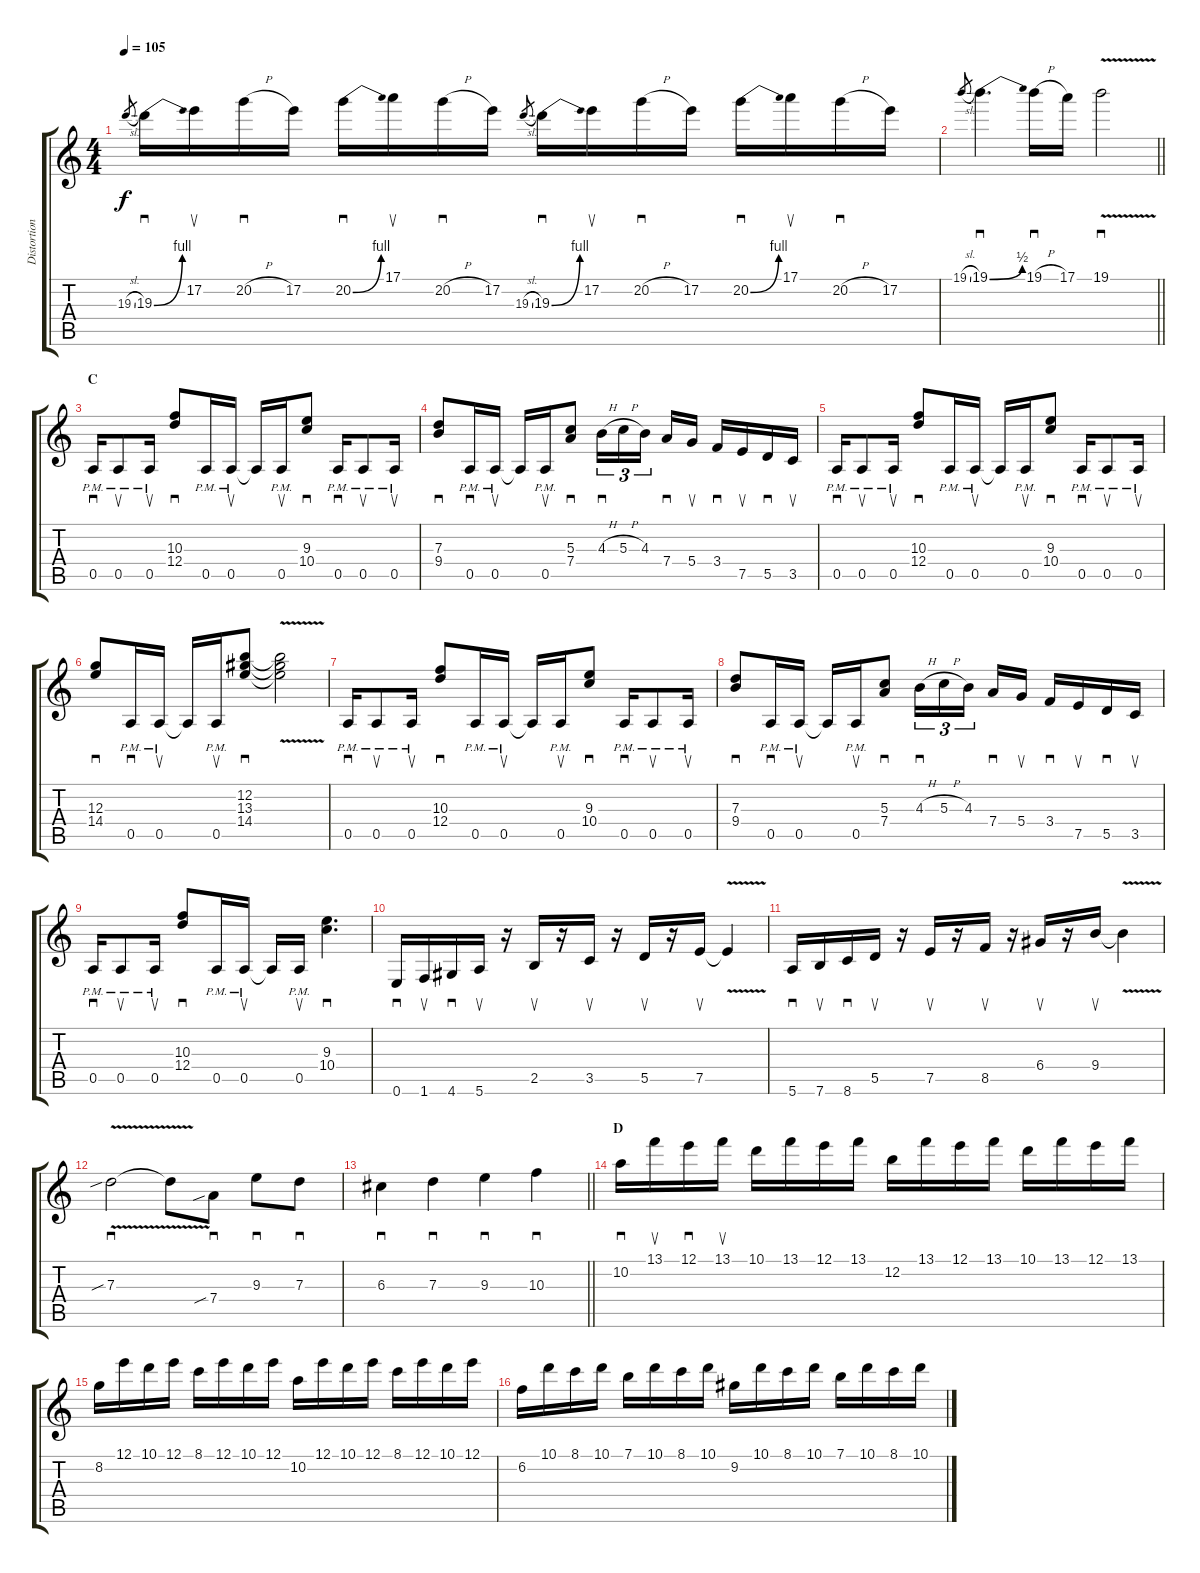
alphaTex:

\track ("Distortion Guitar" "Distortion") {instrument overdrivenguitar}
\staff {score tabs}
\tuning (E4 B3 G3 D3 A2 E2) {hide}
\ts (4 4)
\tempo 105
\clef g2
\ks c
19.3{sl}.8{gr dy f} 19.3{be (bend 0 0 60 4)}.16{sd} 17.2.16{su} 20.2{h}.16{sd} 17.2.16 20.2{be (bend 0 0 60 4)}.16{sd} 17.1.16{su} 20.2{h}.16{sd} 17.2.16 19.3{sl}.8{gr} 19.3{be (bend 0 0 60 4)}.16{sd} 17.2.16{su} 20.2{h}.16{sd} 17.2.16 20.2{be (bend 0 0 60 4)}.16{sd} 17.1.16{su} 20.2{h}.16{sd} 17.2.16 |
\barLineRight lightlight
19.1{sl}.8{gr} 19.1{be (bend 0 0 60 2)}.4{d sd} 19.1{h}.16{sd} 17.1.16 19.1{v}.2{sd} |
\section ("" "C")
0.5{pm}.16{sd} 0.5{pm}.8{su} 0.5{pm}.16{su} (10.3 12.4).8{sd} 0.5{pm}.16 0.5{pm}.16{su} 0.5{t}.16 0.5{pm}.16{su} (9.3 10.4).8{sd} 0.5{pm}.16{sd} 0.5{pm}.8{su} 0.5{pm}.16{su} |
(7.3 9.4).8{sd} 0.5{pm}.16{sd} 0.5{pm}.16{su} 0.5{t}.16 0.5{pm}.16{su} (5.3 7.4).8{sd} 4.3{h}.16{sd tu (3 2)} 5.3{h}.16{tu (3 2)} 4.3.16{tu (3 2) beam splitsecondary} 7.4.16{sd} 5.4.16{su} 3.4.16{sd} 7.5.16{su} 5.5.16{sd} 3.5.16{su} |
0.5{pm}.16{sd} 0.5{pm}.8{su} 0.5{pm}.16{su} (10.3 12.4).8{sd} 0.5{pm}.16 0.5{pm}.16{su} 0.5{t}.16 0.5{pm}.16{su} (9.3 10.4).8{sd} 0.5{pm}.16{sd} 0.5{pm}.8{su} 0.5{pm}.16{su} |
(12.3 14.4).8{sd} 0.5{pm}.16{sd} 0.5{pm}.16{su} 0.5{t}.16 0.5{pm}.16{su} (12.2 13.3 14.4).8{sd} (12.2{v t} 13.3{v t} 14.4{v t}).2 |
0.5{pm}.16{sd} 0.5{pm}.8{su} 0.5{pm}.16{su} (10.3 12.4).8{sd} 0.5{pm}.16 0.5{pm}.16{su} 0.5{t}.16 0.5{pm}.16{su} (9.3 10.4).8{sd} 0.5{pm}.16{sd} 0.5{pm}.8{su} 0.5{pm}.16{su} |
(7.3 9.4).8{sd} 0.5{pm}.16{sd} 0.5{pm}.16{su} 0.5{t}.16 0.5{pm}.16{su} (5.3 7.4).8{sd} 4.3{h}.16{sd tu (3 2)} 5.3{h}.16{tu (3 2)} 4.3.16{tu (3 2) beam splitsecondary} 7.4.16{sd} 5.4.16{su} 3.4.16{sd} 7.5.16{su} 5.5.16{sd} 3.5.16{su} |
0.5{pm}.16{sd} 0.5{pm}.8{su} 0.5{pm}.16{su} (10.3 12.4).8{sd} 0.5{pm}.16 0.5{pm}.16{su} 0.5{t}.16 0.5{pm}.16{su} (9.3 10.4).4{d sd} |
0.6.16{sd} 1.6.16{su} 4.6.16{sd} 5.6.16{su} r.16 2.5.16{su} r.16 3.5.16{su} r.16 5.5.16{su} r.16 7.5.16{su} 7.5{v t}.4 |
5.6.16{sd} 7.6.16{su} 8.6.16{sd} 5.5.16{su} r.16 7.5.16{su} r.16 8.5.16{su} r.16 6.4.16{su} r.16 9.4.16{su} 9.4{v t}.4 |
7.3{v sib}.2{sd} 7.3{t}.8 7.4{sib}.8{sd} 9.3.8{sd} 7.3.8{sd} |
\barLineRight lightlight
6.3.4{sd} 7.3.4{sd} 9.3.4{sd} 10.3.4{sd} |
\section ("" "D")
10.2.16{sd} 13.1.16{su} 12.1.16{sd} 13.1.16{su} 10.1.16 13.1.16 12.1.16 13.1.16 12.2.16 13.1.16 12.1.16 13.1.16 10.1.16 13.1.16 12.1.16 13.1.16 |
8.2.16 12.1.16 10.1.16 12.1.16 8.1.16 12.1.16 10.1.16 12.1.16 10.2.16 12.1.16 10.1.16 12.1.16 8.1.16 12.1.16 10.1.16 12.1.16 |
6.2.16 10.1.16 8.1.16 10.1.16 7.1.16 10.1.16 8.1.16 10.1.16 9.2.16 10.1.16 8.1.16 10.1.16 7.1.16 10.1.16 8.1.16 10.1.16
